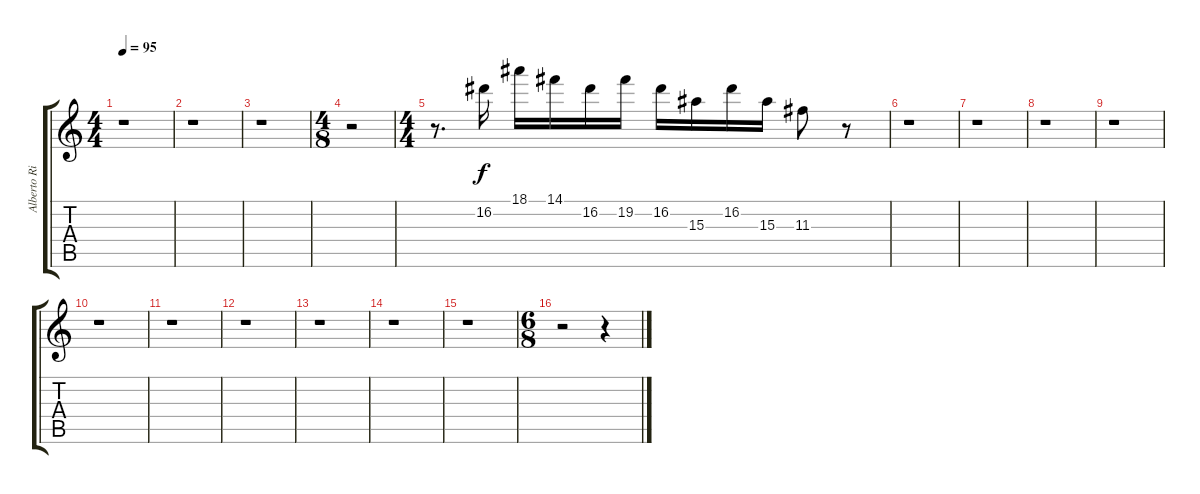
\track ("Alberto Rionda (Guitarra Solista)" "Alberto Ri") {instrument distortionguitar}
\staff {score tabs}
\tuning (E4 B3 G3 D3 A2 E2) {hide}
\ts (4 4)
\tempo 95
\clef g2
\ks c
r.1{dy f} |
r.1 |
r.1 |
\ts (4 8)
r.2 |
\ts (4 4)
r.8{d} 16.2.16{volume 7} 18.1.16 14.1.16 16.2.16 19.2.16 16.2.16 15.3.16 16.2.16 15.3.16 11.3.8 r.8 |
r.1 |
r.1 |
r.1 |
r.1 |
r.1 |
r.1 |
r.1 |
r.1 |
r.1 |
r.1 |
\ts (6 8)
r.2 r.4
